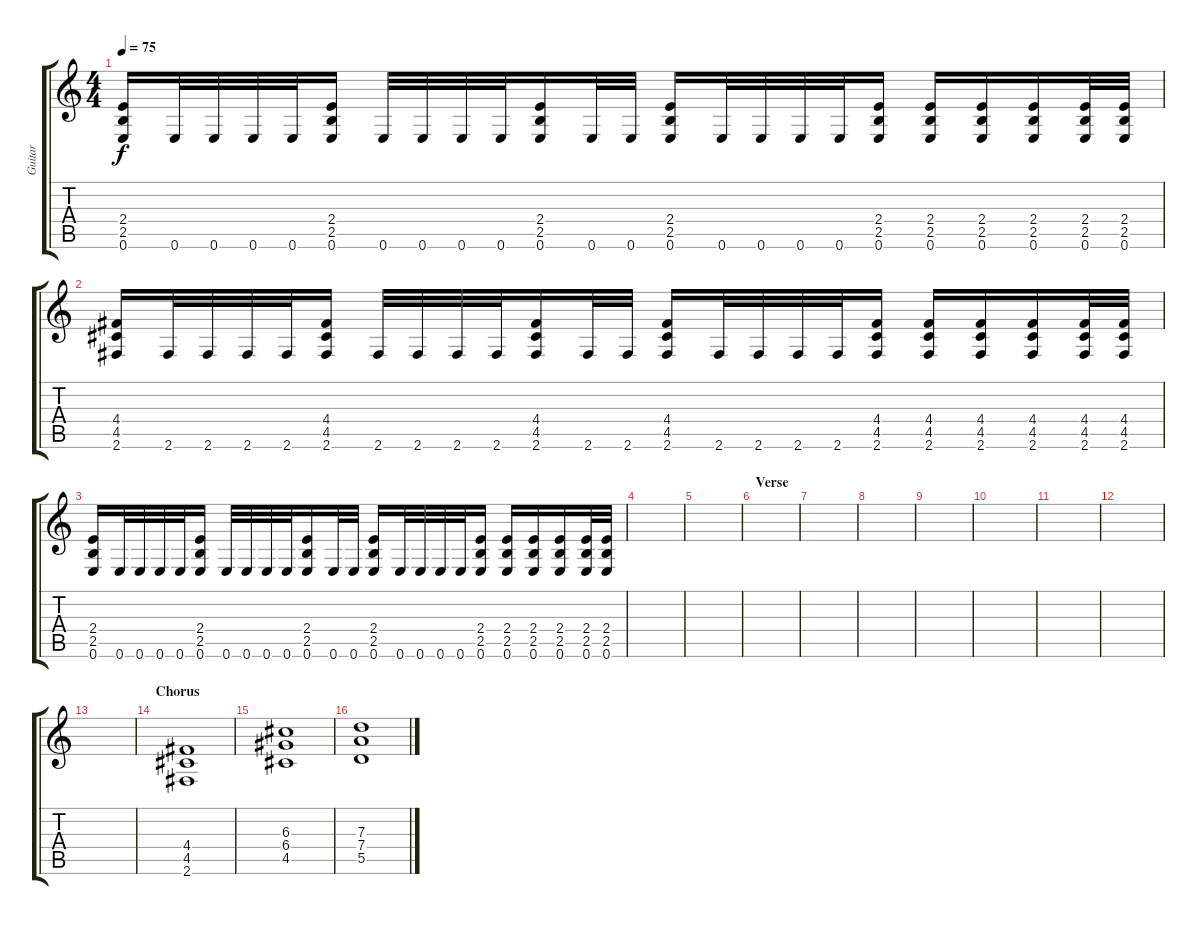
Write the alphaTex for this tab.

\track ("Guitar" "Guitar") {instrument distortionguitar}
\staff {score tabs}
\tuning (E4 B3 G3 D3 A2 E2) {hide}
\ts (4 4)
\tempo 75
\clef g2
\ks c
(2.4 2.5 0.6).16{dy f} 0.6.32 0.6.32 0.6.32 0.6.32 (2.4 2.5 0.6).16 0.6.32 0.6.32 0.6.32 0.6.32 (2.4 2.5 0.6).16 0.6.32 0.6.32 (2.4 2.5 0.6).16 0.6.32 0.6.32 0.6.32 0.6.32 (2.4 2.5 0.6).16 (2.4 2.5 0.6).16 (2.4 2.5 0.6).16 (2.4 2.5 0.6).16 (2.4 2.5 0.6).32 (2.4 2.5 0.6).32 |
(4.4 4.5 2.6).16 2.6.32 2.6.32 2.6.32 2.6.32 (4.4 4.5 2.6).16 2.6.32 2.6.32 2.6.32 2.6.32 (4.4 4.5 2.6).16 2.6.32 2.6.32 (4.4 4.5 2.6).16 2.6.32 2.6.32 2.6.32 2.6.32 (4.4 4.5 2.6).16 (4.4 4.5 2.6).16 (4.4 4.5 2.6).16 (4.4 4.5 2.6).16 (4.4 4.5 2.6).32 (4.4 4.5 2.6).32 |
(2.4 2.5 0.6).16 0.6.32 0.6.32 0.6.32 0.6.32 (2.4 2.5 0.6).16 0.6.32 0.6.32 0.6.32 0.6.32 (2.4 2.5 0.6).16 0.6.32 0.6.32 (2.4 2.5 0.6).16 0.6.32 0.6.32 0.6.32 0.6.32 (2.4 2.5 0.6).16 (2.4 2.5 0.6).16 (2.4 2.5 0.6).16 (2.4 2.5 0.6).16 (2.4 2.5 0.6).32 (2.4 2.5 0.6).32 |
|
|
\section ("" "Verse")
|
|
|
|
|
|
|
|
\section ("" "Chorus")
(4.4 4.5 2.6).1 |
(6.3 6.4 4.5).1 |
(7.3 7.4 5.5).1
